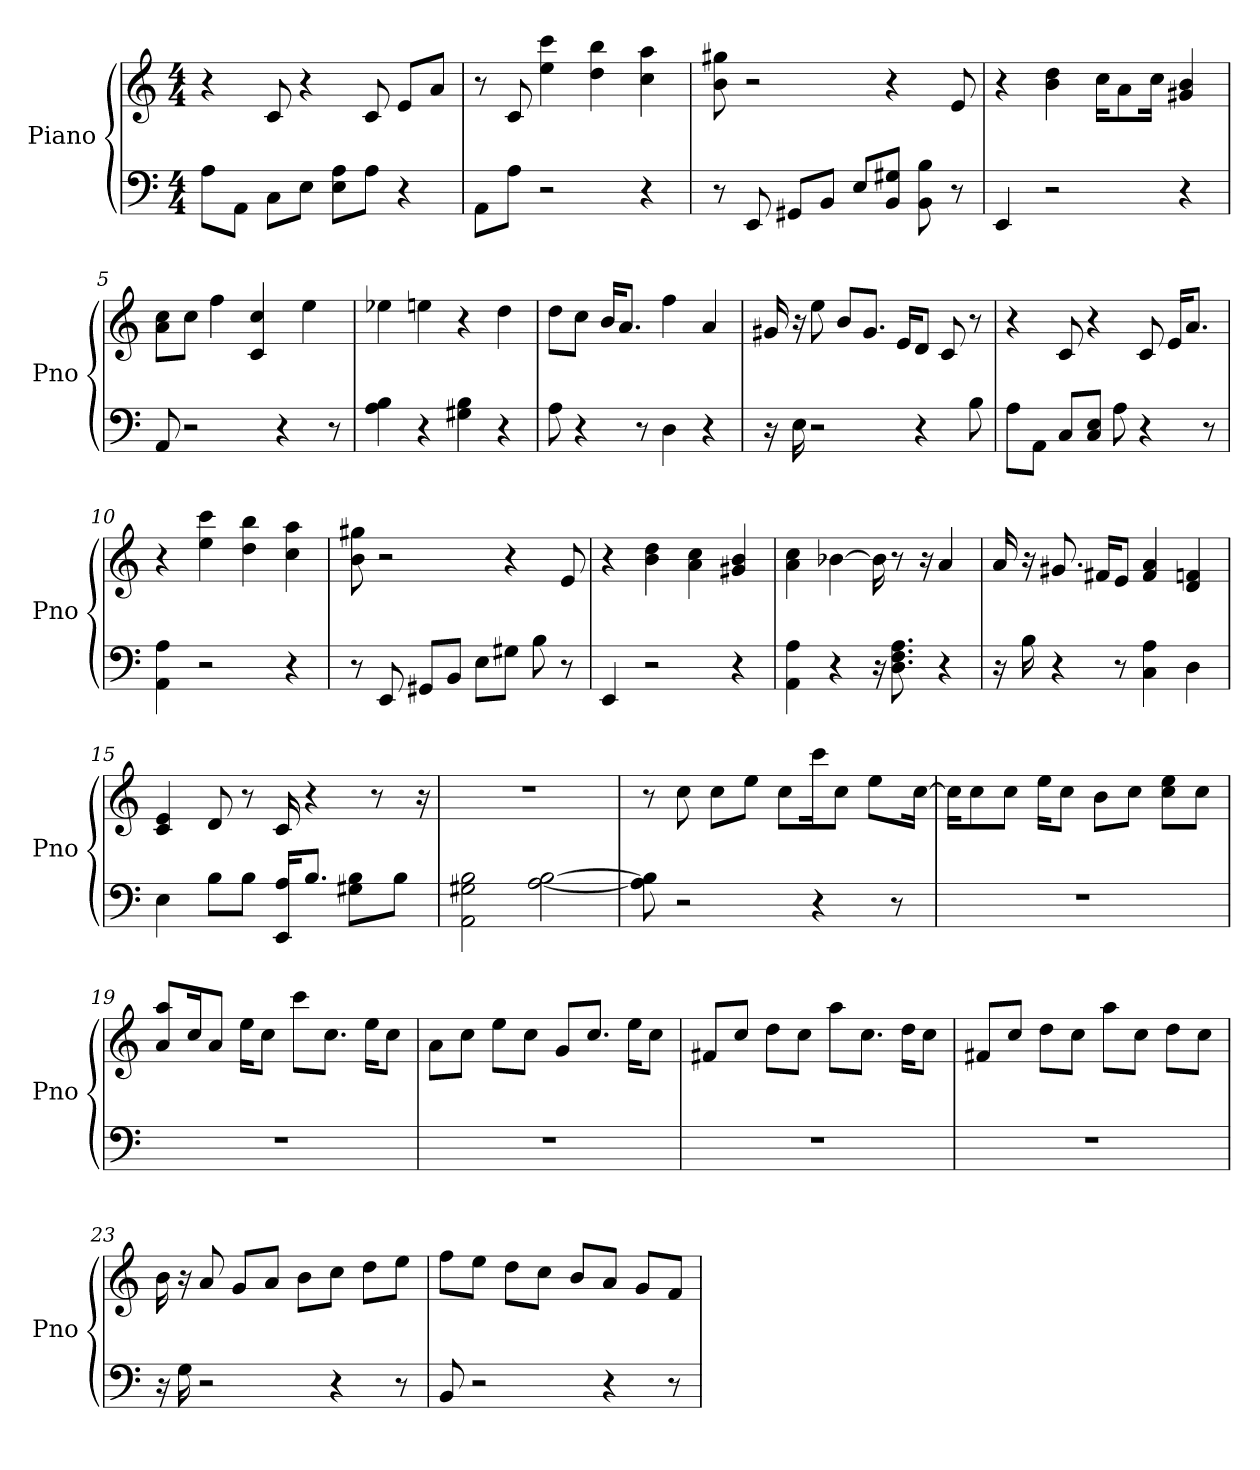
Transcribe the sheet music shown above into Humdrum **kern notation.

**kern	**kern
*part1	*part1
*staff2	*staff1
*I"Piano	*
*I'Pno	*
*clefF4	*clefG2
*k[]	*k[]
*C:	*C:
*M4/4	*M4/4
*MM200	*MM200
=1	=1
8A\L	4r
8AA\J	.
8C\L	8c
8E\J	4r
8E\ 8A\L	.
8A\J	8c
4r	8e/L
.	8a/J
=2	=2
8AA\L	8r
8A\J	8c
2r	4ccc 4ee
.	4bb 4dd
4r	4cc 4aa
=3	=3
8r	8gg# 8b
8EE	2r
8GG#/L	.
8BB/J	.
8E/L	.
8G#/ 8BB/J	4r
8B 8BB	.
8r	8e
=4	=4
4EE	4r
2r	4dd 4b
.	16cc\KL
.	8a\
.	16cc\Jk
4r	4g# 4b
=5	=5
8AA	8cc\ 8a\L
2r	8cc\J
.	4ff
.	4cc 4c
4r	.
.	4ee
8r	.
=6	=6
4B 4A	4ee-
4r	4ee
4G# 4B	4r
4r	4dd
=7	=7
8A	8dd\L
4r	8cc\J
.	16b/KL
.	8.a/J
8r	.
4D	4ff
4r	4a
=8	=8
16r	16g#
16E	16r
2r	8ee
.	8b/L
.	8.g#/J
.	16e/KL
4r	8d/J
.	8c
8B	8r
=9	=9
8A\L	4r
8AA\J	.
8C/L	8c
8E/ 8C/J	4r
8A	.
4r	8c
.	16e/KL
.	8.a/J
8r	.
=10	=10
4A 4AA	4r
2r	4ccc 4ee
.	4bb 4dd
4r	4cc 4aa
=11	=11
8r	8b 8gg#
8EE	2r
8GG#/L	.
8BB/J	.
8E\L	.
8G#\J	4r
8B	.
8r	8e
=12	=12
4EE	4r
2r	4b 4dd
.	4cc 4a
4r	4b 4g#
=13	=13
4A 4AA	4a 4cc
4r	[4b-
16r	16b-]
8.A 8.F 8.D	8r
.	16r
4r	4a
=14	=14
16r	16a
16B	16r
4r	8.g#
.	16f#/KL
8r	8e/J
4A 4C	4a 4f#
4D	4f 4d
=15	=15
4E	4c 4e
8B\L	8d
8B\J	8r
16EE/ 16A/KL	16c
8.B/J	4r
8G#\ 8B\L	.
.	8r
8B\J	.
.	16r
=16	=16
2AA 2G# 2B	1r
[2A [2B	.
=17	=17
8A] 8B]	8r
2r	8cc
.	8cc\L
.	8ee\J
.	8cc\L
4r	16ccc\K
.	8cc\J
.	8ee\L
8r	.
.	[16cc\Jk
=18	=18
1r	16cc\KL]
.	8cc\
.	8cc\J
.	16ee\KL
.	8cc\J
.	8b\L
.	8cc\J
.	8cc\ 8ee\L
.	8cc\J
=19	=19
1r	8a/ 8aa/L
.	16cc/K
.	8a/J
.	16ee\KL
.	8cc\J
.	8ccc\L
.	8.cc\J
.	16ee\KL
.	8cc\J
=20	=20
1r	8a\L
.	8cc\J
.	8ee\L
.	8cc\J
.	8g/L
.	8.cc/J
.	16ee\KL
.	8cc\J
=21	=21
1r	8f#/L
.	8cc/J
.	8dd\L
.	8cc\J
.	8aa\L
.	8.cc\J
.	16dd\KL
.	8cc\J
=22	=22
1r	8f#/L
.	8cc/J
.	8dd\L
.	8cc\J
.	8aa\L
.	8cc\J
.	8dd\L
.	8cc\J
=23	=23
16r	16b
16G	16r
2r	8a
.	8g/L
.	8a/J
.	8b\L
4r	8cc\J
.	8dd\L
8r	8ee\J
=24	=24
8BB	8ff\L
2r	8ee\J
.	8dd\L
.	8cc\J
.	8b/L
4r	8a/J
.	8g/L
8r	8f/J
=	=
*-	*-
